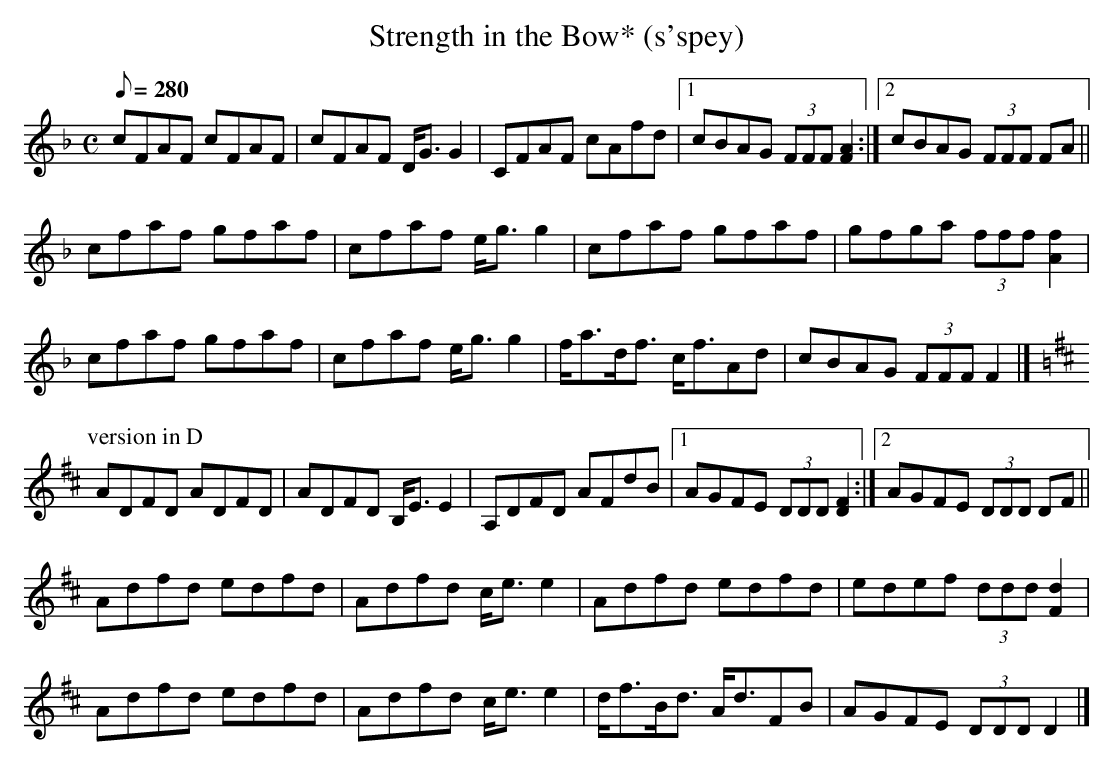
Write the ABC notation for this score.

X:1
T:Strength in the Bow* (s'spey) % nf<bb
L:1/8
M:C
Q:280
K:F major
cFAF cFAF|cFAF D<GG2|CFAF cAfd|1 cBAG (3FFF [A2F2]:|\
[2 cBAG (3FFF FA||
cfaf gfaf|cfaf e<gg2|cfaf gfaf|gfga (3fff [f2A2]|
cfaf gfaf|cfaf e<gg2|f<ad<f c<fAd|cBAG (3FFF F2|]
P:version in D
K:D
ADFD ADFD|ADFD B,<EE2|A,DFD AFdB|1 AGFE (3DDD [F2D2]:|\
[2 AGFE (3DDD DF||
Adfd edfd|Adfd c<ee2|Adfd edfd|edef (3ddd [d2F2]|
Adfd edfd|Adfd c<ee2|d<fB<d A<dFB|AGFE (3DDD D2|]
